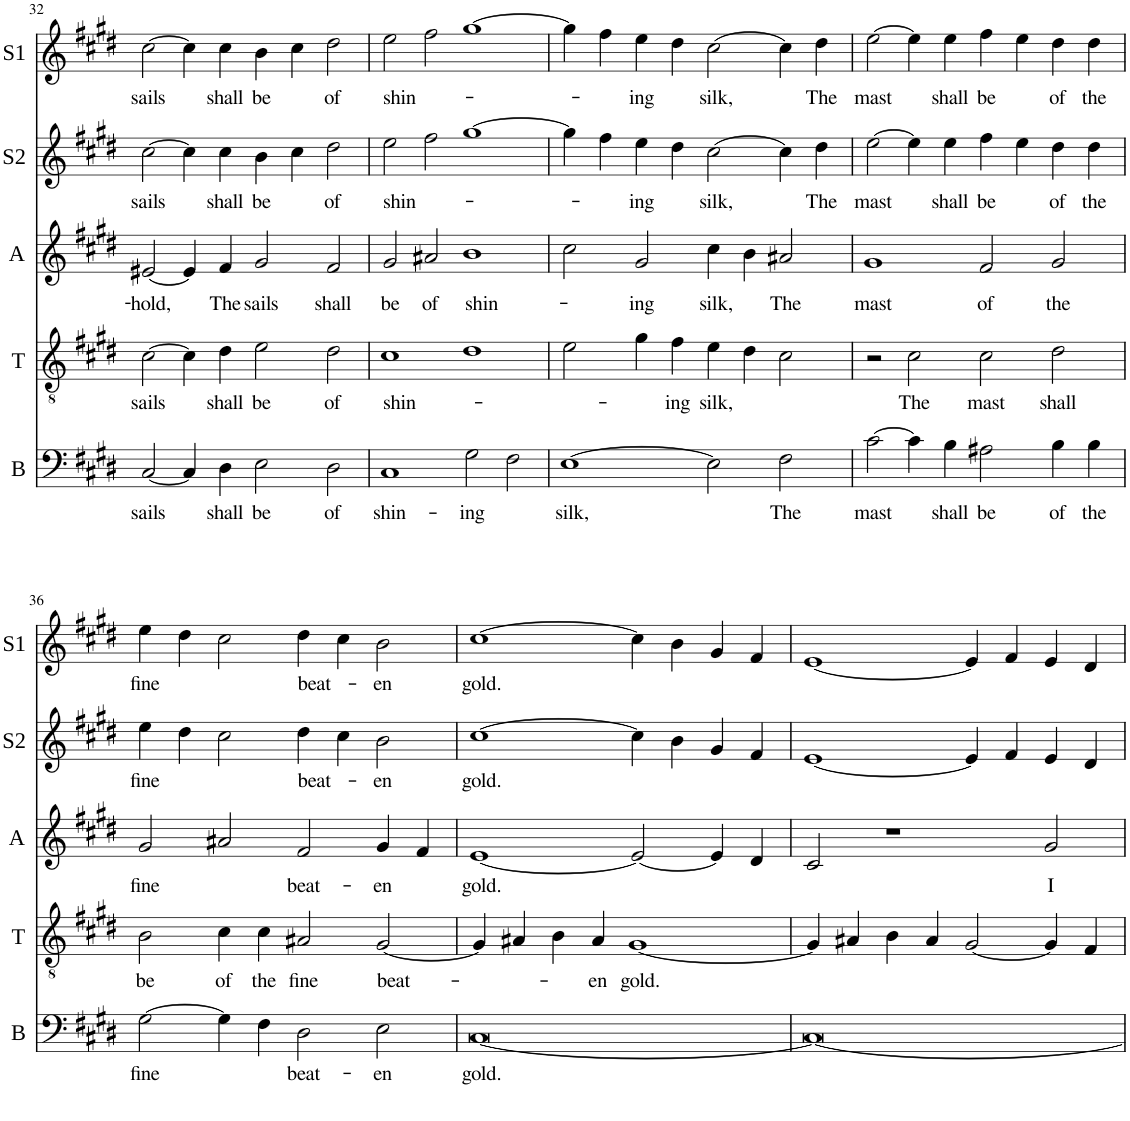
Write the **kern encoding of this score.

**kern	**text	**kern	**text	**kern	**text	**kern	**text	**kern	**text
*part5	*part5	*part4	*part4	*part3	*part3	*part2	*part2	*part1	*part1
*staff5	*staff5	*staff4	*staff4	*staff3	*staff3	*staff2	*staff2	*staff1	*staff1
*I"Bass	*	*I"Tenor	*	*I"Alto	*	*I"Soprano 2	*	*I"Soprano 1	*
*I'B	*	*I'T	*	*I'A	*	*I'S2	*	*I'S1	*
!!LO:PB:g=z
*clefF4	*	*clefGv2	*	*clefG2	*	*clefG2	*	*clefG2	*
*k[f#c#g#d#]	*	*k[f#c#g#d#]	*	*k[f#c#g#d#]	*	*k[f#c#g#d#]	*	*k[f#c#g#d#]	*
*M4/2	*	*M4/2	*	*M4/2	*	*M4/2	*	*M4/2	*
=32	=32	=32	=32	=32	=32	=32	=32	=32	=32
!	!LO:LY:b	!	!LO:LY:b	!	!LO:LY:b	!	!LO:LY:b	!	!LO:LY:b
[2C#/	sails	[2c#\	sails	[2e#X/	-hold,	[2cc#\	sails	[2cc#\	sails
4C#/]	.	4c#\]	.	4e#/]	.	4cc#\]	.	4cc#\]	.
!	!LO:LY:b	!	!LO:LY:b	!	!LO:LY:b	!	!LO:LY:b	!	!LO:LY:b
4D#\	shall	4d#\	shall	4f#/	The	4cc#\	shall	4cc#\	shall
!	!LO:LY:b	!	!LO:LY:b	!	!LO:LY:b	!	!LO:LY:b	!	!LO:LY:b
2E\	be	2e\	be	2g#/	sails	4b\	be	4b\	be
.	.	.	.	.	.	4cc#\	.	4cc#\	.
!	!LO:LY:b	!	!LO:LY:b	!	!LO:LY:b	!	!LO:LY:b	!	!LO:LY:b
2D#\	of	2d#\	of	2f#/	shall	2dd#\	of	2dd#\	of
=33	=33	=33	=33	=33	=33	=33	=33	=33	=33
!	!LO:LY:b	!	!LO:LY:b	!	!LO:LY:b	!	!LO:LY:b	!	!LO:LY:b
1C#	shin-	1c#	shin-	2g#/	be	2ee\	shin-	2ee\	shin-
!	!	!	!	!	!LO:LY:b	!	!	!	!
.	.	.	.	2a#X/	of	2ff#\	.	2ff#\	.
!	!LO:LY:b	!	!	!	!LO:LY:b	!	!	!	!
2G#\	-ing	1d#	.	1b	shin-	[1gg#	.	[1gg#	.
2F#\	.	.	.	.	.	.	.	.	.
=34	=34	=34	=34	=34	=34	=34	=34	=34	=34
!	!LO:LY:b	!	!	!	!	!	!	!	!
[1E	silk,	2e\	.	2cc#\	.	4gg#\]	.	4gg#\]	.
.	.	.	.	.	.	4ff#\	.	4ff#\	.
!	!	!	!	!	!LO:LY:b	!	!LO:LY:b	!	!LO:LY:b
.	.	4g#\	.	2g#/	-ing	4ee\	-ing	4ee\	-ing
!	!	!	!LO:LY:b	!	!	!	!	!	!
.	.	4f#\	-ing	.	.	4dd#\	.	4dd#\	.
!	!	!	!LO:LY:b	!	!LO:LY:b	!	!LO:LY:b	!	!LO:LY:b
2E\]	.	4e\	silk,	4cc#\	silk,	[2cc#\	silk,	[2cc#\	silk,
.	.	4d#\	.	4b\	.	.	.	.	.
!	!LO:LY:b	!	!	!	!LO:LY:b	!	!	!	!
2F#\	The	2c#\	.	2a#X/	The	4cc#\]	.	4cc#\]	.
!	!	!	!	!	!	!	!LO:LY:b	!	!LO:LY:b
.	.	.	.	.	.	4dd#\	The	4dd#\	The
=35	=35	=35	=35	=35	=35	=35	=35	=35	=35
!	!LO:LY:b	!	!	!	!LO:LY:b	!	!LO:LY:b	!	!LO:LY:b
[2c#\	mast	2r	.	1g#	mast	[2ee\	mast	[2ee\	mast
!	!	!	!LO:LY:b	!	!	!	!	!	!
4c#\]	.	2c#\	The	.	.	4ee\]	.	4ee\]	.
!	!LO:LY:b	!	!	!	!	!	!LO:LY:b	!	!LO:LY:b
4B\	shall	.	.	.	.	4ee\	shall	4ee\	shall
!	!LO:LY:b	!	!LO:LY:b	!	!LO:LY:b	!	!LO:LY:b	!	!LO:LY:b
2A#X\	be	2c#\	mast	2f#/	of	4ff#\	be	4ff#\	be
.	.	.	.	.	.	4ee\	.	4ee\	.
!	!LO:LY:b	!	!LO:LY:b	!	!LO:LY:b	!	!LO:LY:b	!	!LO:LY:b
4B\	of	2d#\	shall	2g#/	the	4dd#\	of	4dd#\	of
!	!LO:LY:b	!	!	!	!	!	!LO:LY:b	!	!LO:LY:b
4B\	the	.	.	.	.	4dd#\	the	4dd#\	the
!!LO:LB:g=z
=36	=36	=36	=36	=36	=36	=36	=36	=36	=36
!	!LO:LY:b	!	!LO:LY:b	!	!LO:LY:b	!	!LO:LY:b	!	!LO:LY:b
[2G#\	fine	2B\	be	2g#/	fine	4ee\	fine	4ee\	fine
.	.	.	.	.	.	4dd#\	.	4dd#\	.
!	!	!	!LO:LY:b	!	!	!	!	!	!
4G#\]	.	4c#\	of	2a#X/	.	2cc#\	.	2cc#\	.
!	!	!	!LO:LY:b	!	!	!	!	!	!
4F#\	.	4c#\	the	.	.	.	.	.	.
!	!LO:LY:b	!	!LO:LY:b	!	!LO:LY:b	!	!LO:LY:b	!	!LO:LY:b
2D#\	beat-	2A#X/	fine	2f#/	beat-	4dd#\	beat-	4dd#\	beat-
.	.	.	.	.	.	4cc#\	.	4cc#\	.
!	!LO:LY:b	!	!LO:LY:b	!	!LO:LY:b	!	!LO:LY:b	!	!LO:LY:b
2E\	-en	[2G#/	beat-	4g#/	-en	2b\	-en	2b\	-en
.	.	.	.	4f#/	.	.	.	.	.
=37	=37	=37	=37	=37	=37	=37	=37	=37	=37
!	!LO:LY:b	!	!	!	!LO:LY:b	!	!LO:LY:b	!	!LO:LY:b
[0C#	gold.	4G#/]	.	[1e	gold.	[1cc#	gold.	[1cc#	gold.
.	.	4A#X/	.	.	.	.	.	.	.
.	.	4B\	.	.	.	.	.	.	.
!	!	!	!LO:LY:b	!	!	!	!	!	!
.	.	4A#/	-en	.	.	.	.	.	.
!	!	!	!LO:LY:b	!	!	!	!	!	!
.	.	[1G#	gold.	2e/_	.	4cc#\]	.	4cc#\]	.
.	.	.	.	.	.	4b\	.	4b\	.
.	.	.	.	4e/]	.	4g#/	.	4g#/	.
.	.	.	.	4d#/	.	4f#/	.	4f#/	.
=38	=38	=38	=38	=38	=38	=38	=38	=38	=38
0C#_	.	4G#/]	.	2c#/	.	[1e	.	[1e	.
.	.	4A#X/	.	.	.	.	.	.	.
.	.	4B\	.	1r	.	.	.	.	.
.	.	4A#/	.	.	.	.	.	.	.
.	.	[2G#/	.	.	.	4e/]	.	4e/]	.
.	.	.	.	.	.	4f#/	.	4f#/	.
!	!	!	!	!	!LO:LY:b	!	!	!	!
.	.	4G#/]	.	2g#/	I	4e/	.	4e/	.
.	.	4F#/	.	.	.	4d#/	.	4d#/	.
=	=	=	=	=	=	=	=	=	=
*-	*-	*-	*-	*-	*-	*-	*-	*-	*-
